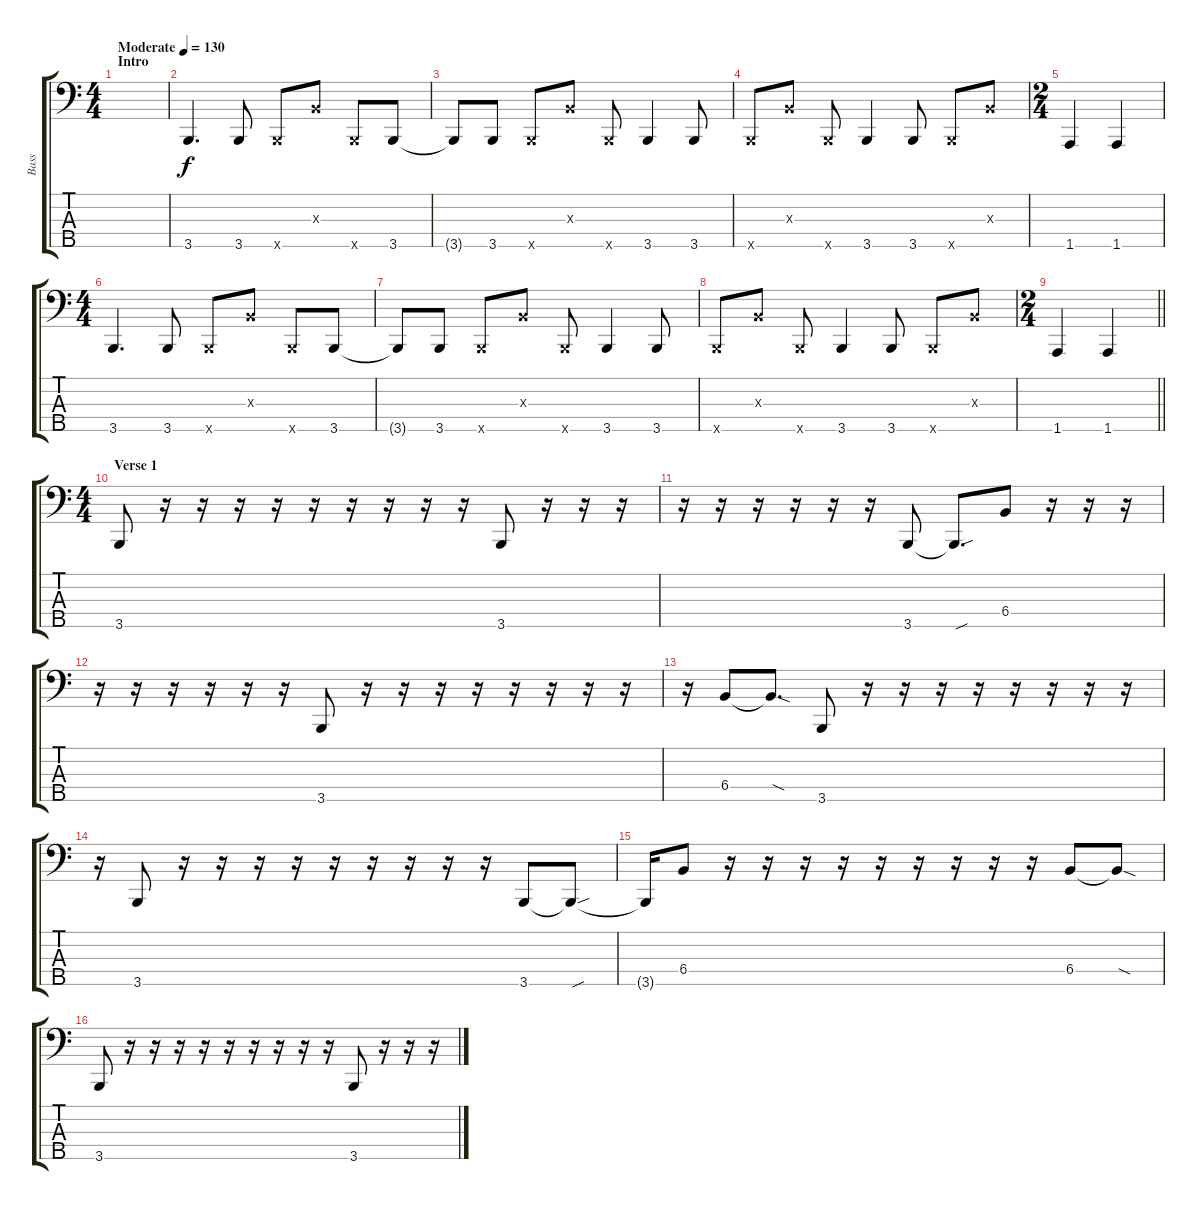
\track ("Bass" "Bass") {instrument slapbass1}
\staff {score tabs}
\tuning (Gb2 Eb2 Bb1 F1 Ab0) {hide}
\ts (4 4)
\section ("" "Intro")
\tempo (130 "Moderate")
\clef f4
\ks c
|
3.5.4{d} 3.5.8 3.5{x}.8 1.3{x}.8 3.5{x}.8 3.5.8 |
3.5{t}.8 3.5.8 3.5{x}.8 1.3{x}.8 3.5{x}.8 3.5.4 3.5.8 |
3.5{x}.8 1.3{x}.8 3.5{x}.8 3.5.4 3.5.8 3.5{x}.8 1.3{x}.8 |
\ts (2 4)
1.5.4 1.5.4 |
\ts (4 4)
3.5.4{d} 3.5.8 3.5{x}.8 1.3{x}.8 3.5{x}.8 3.5.8 |
3.5{t}.8 3.5.8 3.5{x}.8 1.3{x}.8 3.5{x}.8 3.5.4 3.5.8 |
3.5{x}.8 1.3{x}.8 3.5{x}.8 3.5.4 3.5.8 3.5{x}.8 1.3{x}.8 |
\ts (2 4)
\barLineRight lightlight
1.5.4 1.5.4 |
\ts (4 4)
\section ("" "Verse 1")
3.5.8 r.16 r.16 r.16 r.16 r.16 r.16 r.16 r.16 r.16 3.5.8 r.16 r.16 r.16 |
r.16 r.16 r.16 r.16 r.16 r.16 3.5.8 3.5{sou t}.8{d} 6.4.8 r.16 r.16 r.16 |
r.16 r.16 r.16 r.16 r.16 r.16 3.5.8 r.16 r.16 r.16 r.16 r.16 r.16 r.16 r.16 |
r.16 6.4.8 6.4{sod t}.8{d} 3.5.8 r.16 r.16 r.16 r.16 r.16 r.16 r.16 r.16 |
r.16 3.5.8 r.16 r.16 r.16 r.16 r.16 r.16 r.16 r.16 r.16 3.5.8 3.5{sou t}.8 |
3.5{t}.16 6.4.8 r.16 r.16 r.16 r.16 r.16 r.16 r.16 r.16 r.16 6.4.8 6.4{sod t}.8 |
3.5.8 r.16 r.16 r.16 r.16 r.16 r.16 r.16 r.16 r.16 3.5.8 r.16 r.16 r.16
